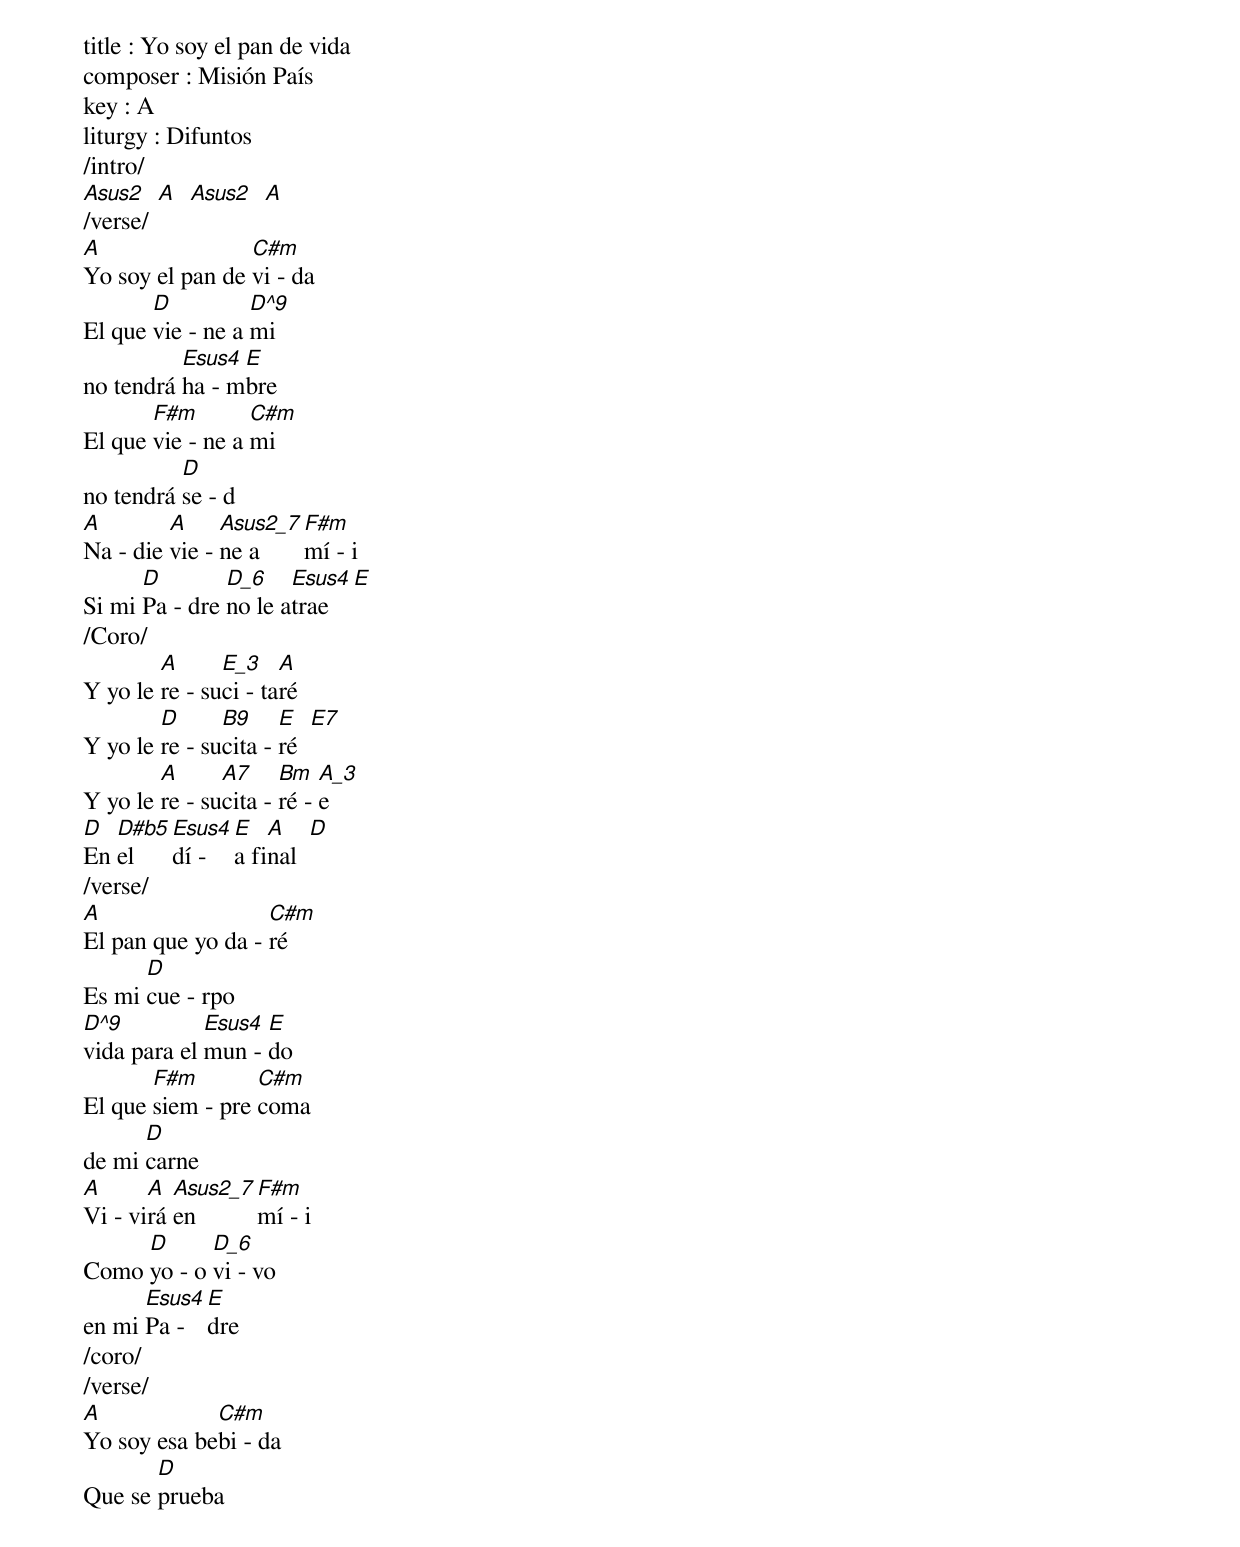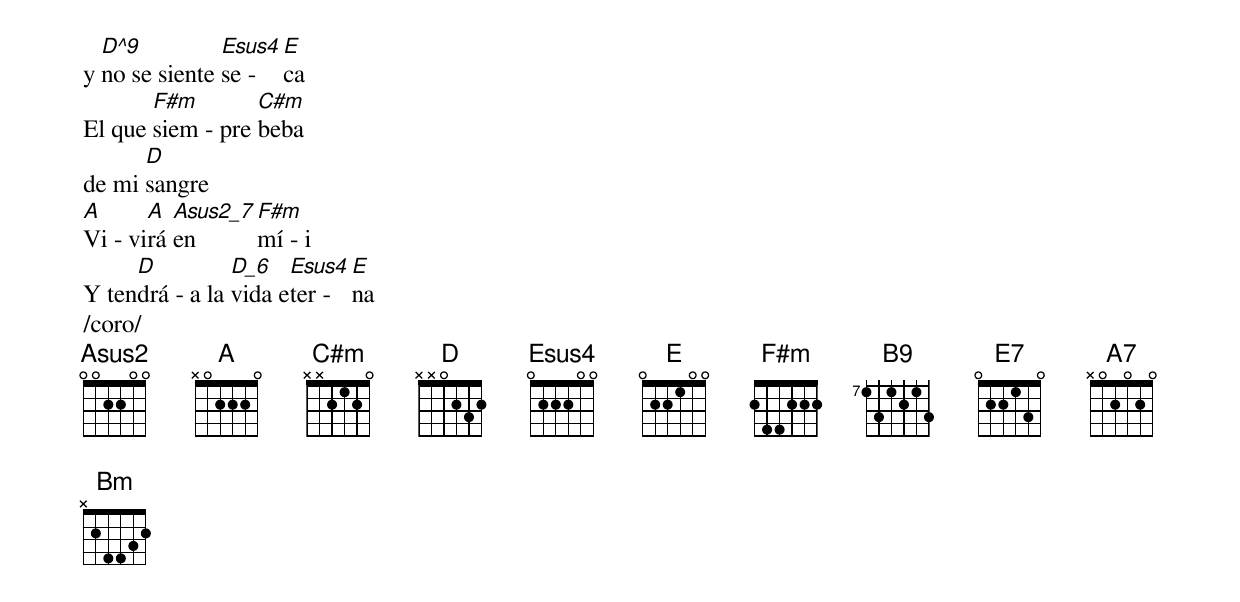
title : Yo soy el pan de vida
composer : Misión País
key : A
liturgy : Difuntos
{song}
/intro/
[Asus2]  [A]  [Asus2]  [A]
/verse/
[A]Yo soy el pan de [C#m]vi - da
El que [D]vie - ne a [D^9]mi
no tendrá [Esus4]ha - m[E]bre
El que [F#m]vie - ne a [C#m]mi
no tendrá [D]se - d
[A]Na - die [A]vie - [Asus2_7]ne a [F#m]mí - i
Si mi [D]Pa - dre [D_6]no le a[Esus4]trae  [E]
/Coro/
Y yo le [A]re - su[E_3]ci - ta[A]ré
Y yo le [D]re - su[B9]cita - [E]ré  [E7]
Y yo le [A]re - su[A7]cita - [Bm]ré - [A_3]e
[D]En [D#b5]el [Esus4]dí - [E]a fi[A]nal  [D]
/verse/
[A]El pan que yo da - [C#m]ré
Es mi [D]cue - rpo
[D^9]vida para el [Esus4]mun - [E]do
El que [F#m]siem - pre [C#m]coma
de mi [D]carne
[A]Vi - vi[A]rá [Asus2_7]en [F#m]mí - i
Como [D]yo - o [D_6]vi - vo
en mi [Esus4]Pa - [E]dre
/coro/
/verse/
[A]Yo soy esa be[C#m]bi - da
Que se [D]prueba
y [D^9]no se siente [Esus4]se - [E]ca
El que [F#m]siem - pre [C#m]beba
de mi [D]sangre
[A]Vi - vi[A]rá [Asus2_7]en [F#m]mí - i
Y ten[D]drá - a la [D_6]vida e[Esus4]ter - [E]na
/coro/
